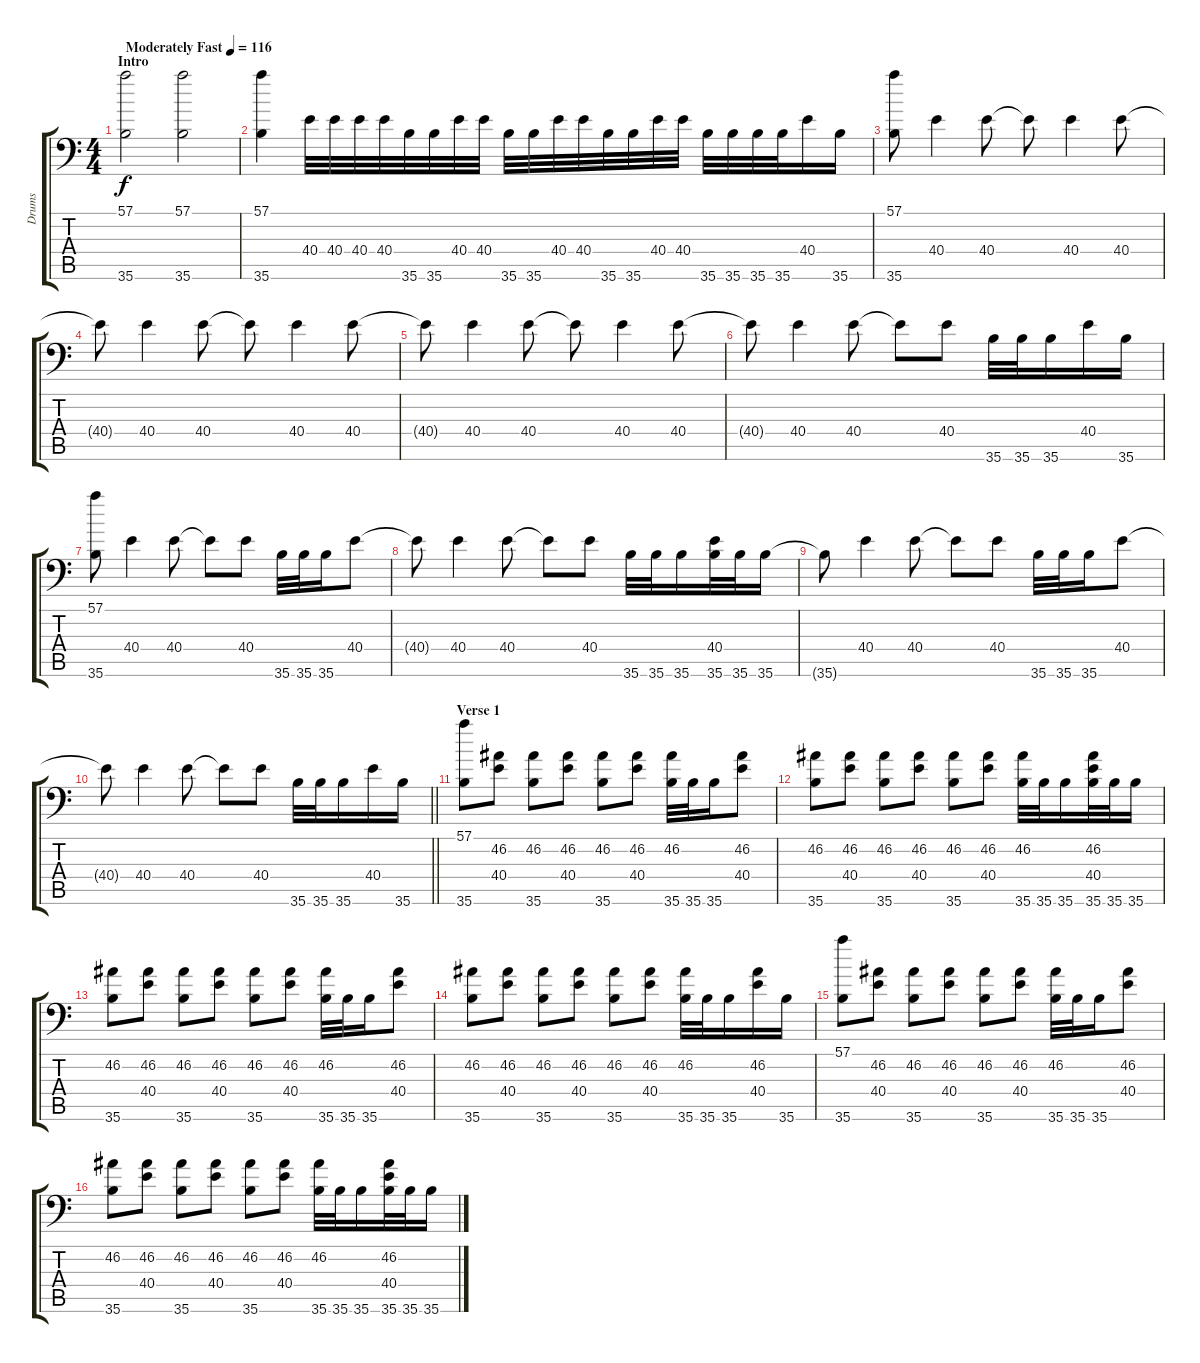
\track ("Drums" "Drums") {instrument acousticgrandpiano}
\staff {score tabs}
\tuning (C-1 C-1 C-1 C-1 C-1 C-1) {hide}
\ts (4 4)
\section ("" "Intro")
\tempo (116 "Moderately Fast")
\clef f4
\ks c
(57.1 35.6).2{dy f instrument acousticgrandpiano} (57.1 35.6).2 |
(57.1 35.6).4 40.4.32 40.4.32 40.4.32 40.4.32 35.6.32 35.6.32 40.4.32 40.4.32 35.6.32 35.6.32 40.4.32 40.4.32 35.6.32 35.6.32 40.4.32 40.4.32 35.6.32 35.6.32 35.6.32 35.6.32 40.4.16 35.6.16 |
(57.1 35.6).8 40.4.4 40.4.8 40.4{t}.8 40.4.4 40.4.8 |
40.4{t}.8 40.4.4 40.4.8 40.4{t}.8 40.4.4 40.4.8 |
40.4{t}.8 40.4.4 40.4.8 40.4{t}.8 40.4.4 40.4.8 |
40.4{t}.8 40.4.4 40.4.8 40.4{t}.8 40.4.8 35.6.32 35.6.32 35.6.16 40.4.16 35.6.16 |
(57.1 35.6).8 40.4.4 40.4.8 40.4{t}.8 40.4.8 35.6.32 35.6.32 35.6.16 40.4.8 |
40.4{t}.8 40.4.4 40.4.8 40.4{t}.8 40.4.8 35.6.32 35.6.32 35.6.16 (40.4 35.6).32 35.6.32 35.6.16 |
35.6{t}.8 40.4.4 40.4.8 40.4{t}.8 40.4.8 35.6.32 35.6.32 35.6.16 40.4.8 |
\barLineRight lightlight
40.4{t}.8 40.4.4 40.4.8 40.4{t}.8 40.4.8 35.6.32 35.6.32 35.6.16 40.4.16 35.6.16 |
\section ("" "Verse 1")
(57.1 35.6).8 (46.2 40.4).8 (46.2 35.6).8 (46.2 40.4).8 (46.2 35.6).8 (46.2 40.4).8 (46.2 35.6).32 35.6.32 35.6.16 (46.2 40.4).8 |
(46.2 35.6).8 (46.2 40.4).8 (46.2 35.6).8 (46.2 40.4).8 (46.2 35.6).8 (46.2 40.4).8 (46.2 35.6).32 35.6.32 35.6.16 (46.2 40.4 35.6).32 35.6.32 35.6.16 |
(46.2 35.6).8 (46.2 40.4).8 (46.2 35.6).8 (46.2 40.4).8 (46.2 35.6).8 (46.2 40.4).8 (46.2 35.6).32 35.6.32 35.6.16 (46.2 40.4).8 |
(46.2 35.6).8 (46.2 40.4).8 (46.2 35.6).8 (46.2 40.4).8 (46.2 35.6).8 (46.2 40.4).8 (46.2 35.6).32 35.6.32 35.6.16 (46.2 40.4).16 35.6.16 |
(57.1 35.6).8 (46.2 40.4).8 (46.2 35.6).8 (46.2 40.4).8 (46.2 35.6).8 (46.2 40.4).8 (46.2 35.6).32 35.6.32 35.6.16 (46.2 40.4).8 |
(46.2 35.6).8 (46.2 40.4).8 (46.2 35.6).8 (46.2 40.4).8 (46.2 35.6).8 (46.2 40.4).8 (46.2 35.6).32 35.6.32 35.6.16 (46.2 40.4 35.6).32 35.6.32 35.6.16
